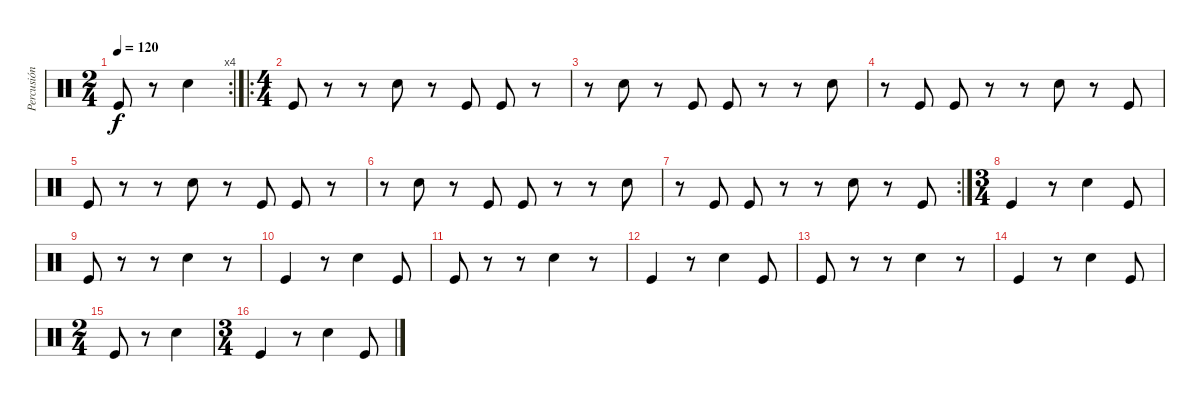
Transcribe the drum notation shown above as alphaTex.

\track ("Percusión" "Percusión") {instrument percussion}
\staff {score}
\articulation defaults
\rc 4
\ts (2 4)
\tempo 120
\clef neutral
\ks c "Kick (hit)".8{dy f}
r.8 "Electric Snare (hit)".4 |
\ro
\ts (4 4)
"Kick (hit)".8 r.8 r.8 "Electric Snare (hit)".8 r.8 "Kick (hit)".8 "Kick (hit)".8 r.8 |
r.8 "Electric Snare (hit)".8 r.8 "Kick (hit)".8 "Kick (hit)".8 r.8 r.8 "Electric Snare (hit)".8 |
r.8 "Kick (hit)".8 "Kick (hit)".8 r.8 r.8 "Electric Snare (hit)".8 r.8 "Kick (hit)".8 |
"Kick (hit)".8 r.8 r.8 "Electric Snare (hit)".8 r.8 "Kick (hit)".8 "Kick (hit)".8 r.8 |
r.8 "Electric Snare (hit)".8 r.8 "Kick (hit)".8 "Kick (hit)".8 r.8 r.8 "Electric Snare (hit)".8 |
\rc 2
r.8 "Kick (hit)".8 "Kick (hit)".8 r.8 r.8 "Electric Snare (hit)".8 r.8 "Kick (hit)".8 |
\ts (3 4)
"Kick (hit)".4 r.8 "Electric Snare (hit)".4 "Kick (hit)".8 |
"Kick (hit)".8 r.8 r.8 "Electric Snare (hit)".4 r.8 |
"Kick (hit)".4 r.8 "Electric Snare (hit)".4 "Kick (hit)".8 |
"Kick (hit)".8 r.8 r.8 "Electric Snare (hit)".4 r.8 |
"Kick (hit)".4 r.8 "Electric Snare (hit)".4 "Kick (hit)".8 |
"Kick (hit)".8 r.8 r.8 "Electric Snare (hit)".4 r.8 |
"Kick (hit)".4 r.8 "Electric Snare (hit)".4 "Kick (hit)".8 |
\ts (2 4)
"Kick (hit)".8 r.8 "Electric Snare (hit)".4 |
\ts (3 4)
"Kick (hit)".4 r.8 "Electric Snare (hit)".4 "Kick (hit)".8
